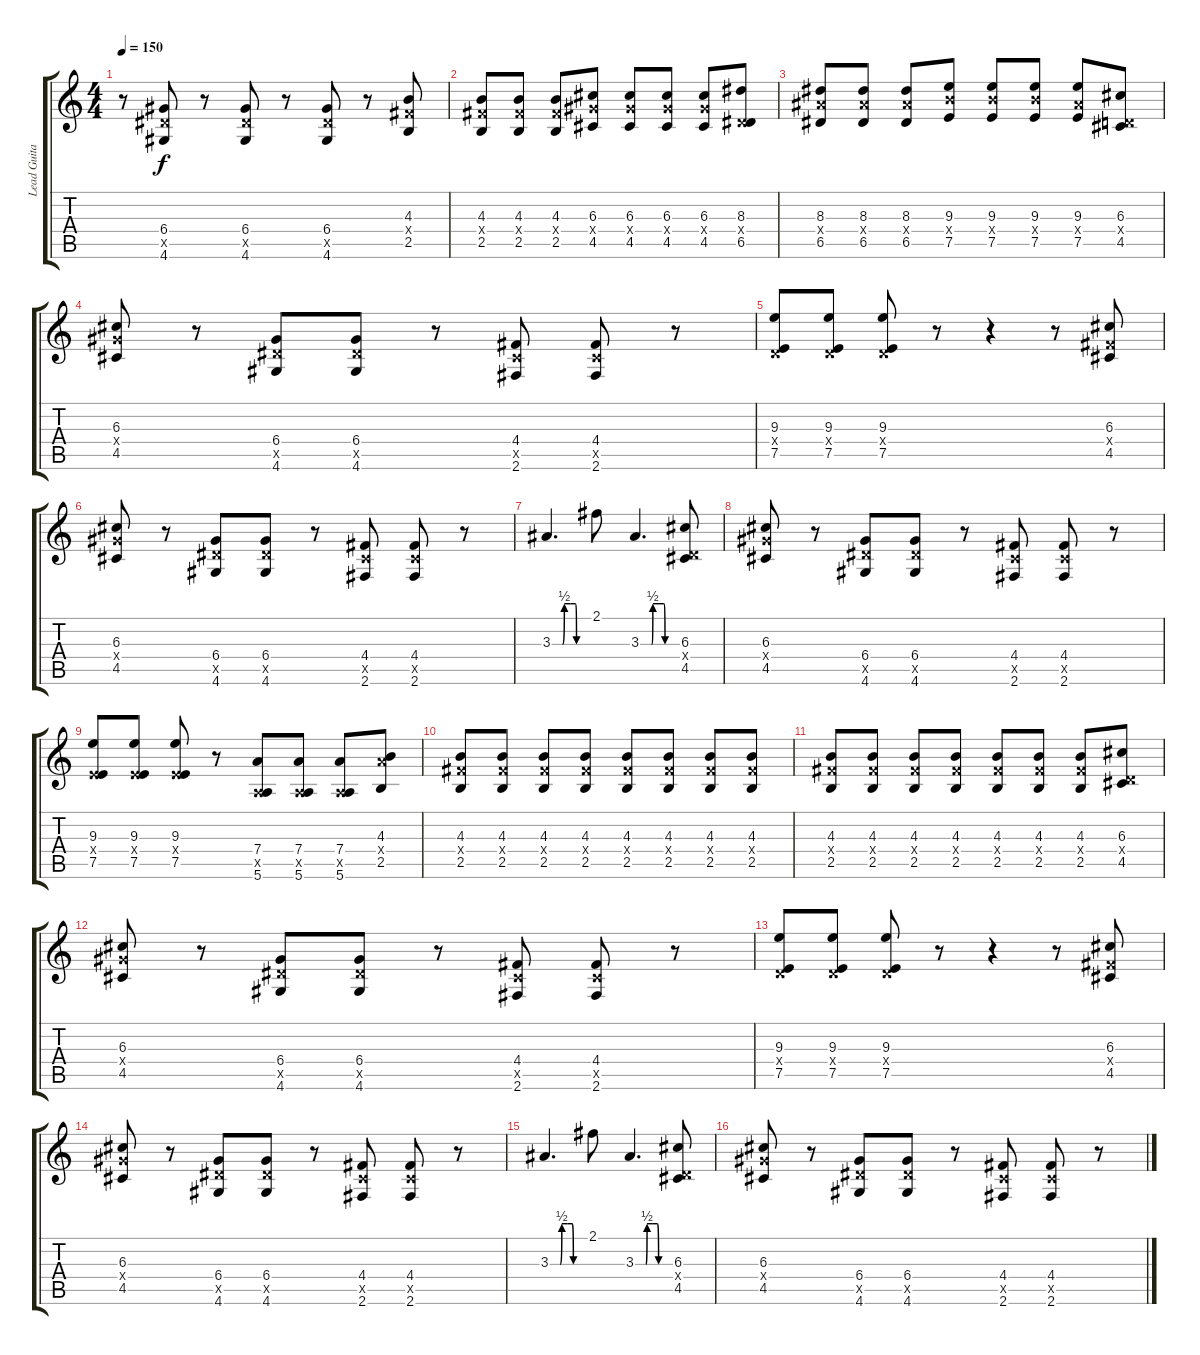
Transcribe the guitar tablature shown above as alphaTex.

\track ("Lead Guitar" "Lead Guita") {instrument distortionguitar}
\staff {score tabs}
\tuning (E4 B3 G3 D3 A2 E2) {hide}
\ts (4 4)
\tempo 150
\clef g2
\ks c
r.8{dy f} (6.4 6.5{x} 4.6).8 r.8 (6.4 6.5{x} 4.6).8 r.8 (6.4 6.5{x} 4.6).8 r.8 (4.3 4.4{x} 2.5).8 |
(4.3 4.4{x} 2.5).8 (4.3 4.4{x} 2.5).8 (4.3 4.4{x} 2.5).8 (6.3 6.4{x} 4.5).8 (6.3 6.4{x} 4.5).8 (6.3 6.4{x} 4.5).8 (6.3 6.4{x} 4.5).8 (8.3 0.4{x} 6.5).8 |
(8.3 8.4{x} 6.5).8 (8.3 8.4{x} 6.5).8 (8.3 8.4{x} 6.5).8 (9.3 9.4{x} 7.5).8 (9.3 9.4{x} 7.5).8 (9.3 9.4{x} 7.5).8 (9.3 8.4{x} 7.5).8 (6.3 0.4{x} 4.5).8 |
(6.3 6.4{x} 4.5).8 r.8 (6.4 6.5{x} 4.6).8 (6.4 6.5{x} 4.6).8 r.8 (4.4 4.5{x} 2.6).8 (4.4 4.5{x} 2.6).8 r.8 |
(9.3 0.4{x} 7.5).8 (9.3 0.4{x} 7.5).8 (9.3 0.4{x} 7.5).8 r.8 r.4 r.8 (6.3 4.4{x} 4.5).8 |
(6.3 6.4{x} 4.5).8 r.8 (6.4 6.5{x} 4.6).8 (6.4 6.5{x} 4.6).8 r.8 (4.4 4.5{x} 2.6).8 (4.4 4.5{x} 2.6).8 r.8 |
3.3{be (custom 0 0 17 0 20 2 30 2 38 2 40 0 60 0)}.4{d} 2.1.8 3.3{be (custom 0 0 18 0 20 2 30 2 38 2 40 0 60 0)}.4{d} (6.3 0.4{x} 4.5).8 |
(6.3 6.4{x} 4.5).8 r.8 (6.4 6.5{x} 4.6).8 (6.4 6.5{x} 4.6).8 r.8 (4.4 4.5{x} 2.6).8 (4.4 4.5{x} 2.6).8 r.8 |
(9.3 2.4{x} 7.5).8 (9.3 2.4{x} 7.5).8 (9.3 2.4{x} 7.5).8 r.8 (7.4 0.5{x} 5.6).8 (7.4 0.5{x} 5.6).8 (7.4 0.5{x} 5.6).8 (4.3 7.4{x} 2.5).8 |
(4.3 4.4{x} 2.5).8 (4.3 4.4{x} 2.5).8 (4.3 4.4{x} 2.5).8 (4.3 4.4{x} 2.5).8 (4.3 4.4{x} 2.5).8 (4.3 4.4{x} 2.5).8 (4.3 4.4{x} 2.5).8 (4.3 4.4{x} 2.5).8 |
(4.3 4.4{x} 2.5).8 (4.3 4.4{x} 2.5).8 (4.3 4.4{x} 2.5).8 (4.3 4.4{x} 2.5).8 (4.3 4.4{x} 2.5).8 (4.3 4.4{x} 2.5).8 (4.3 4.4{x} 2.5).8 (6.3 0.4{x} 4.5).8 |
(6.3 6.4{x} 4.5).8 r.8 (6.4 6.5{x} 4.6).8 (6.4 6.5{x} 4.6).8 r.8 (4.4 4.5{x} 2.6).8 (4.4 4.5{x} 2.6).8 r.8 |
(9.3 0.4{x} 7.5).8 (9.3 0.4{x} 7.5).8 (9.3 0.4{x} 7.5).8 r.8 r.4 r.8 (6.3 4.4{x} 4.5).8 |
(6.3 6.4{x} 4.5).8 r.8 (6.4 6.5{x} 4.6).8 (6.4 6.5{x} 4.6).8 r.8 (4.4 4.5{x} 2.6).8 (4.4 4.5{x} 2.6).8 r.8 |
3.3{be (custom 0 0 17 0 20 2 30 2 38 2 40 0 60 0)}.4{d} 2.1.8 3.3{be (custom 0 0 18 0 20 2 30 2 38 2 40 0 60 0)}.4{d} (6.3 0.4{x} 4.5).8 |
(6.3 6.4{x} 4.5).8 r.8 (6.4 6.5{x} 4.6).8 (6.4 6.5{x} 4.6).8 r.8 (4.4 4.5{x} 2.6).8 (4.4 4.5{x} 2.6).8 r.8
